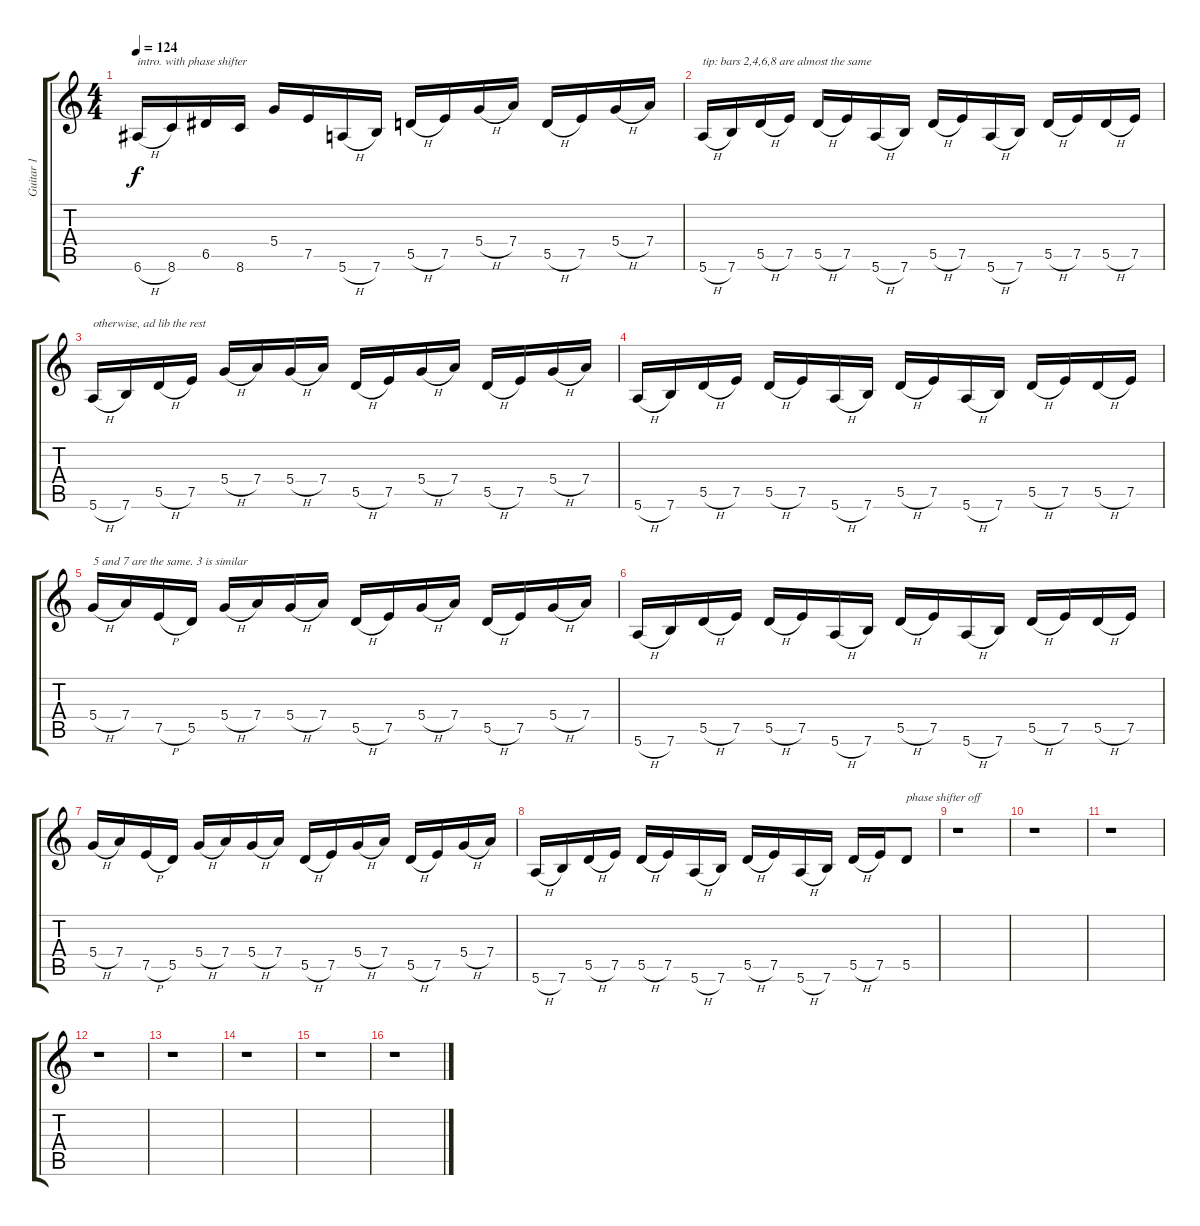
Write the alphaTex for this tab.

\track ("Guitar 1" "Guitar 1") {instrument electricguitarclean}
\staff {score tabs}
\tuning (E4 B3 G3 D3 A2 E2) {hide}
\ts (4 4)
\tempo 124
\clef g2
\ks c
6.6{h}.16{txt "intro. with phase shifter" dy f instrument electricguitarclean} 8.6.16 6.5.16 8.6.16 5.4.16 7.5.16 5.6{h}.16 7.6.16 5.5{h}.16 7.5.16 5.4{h}.16 7.4.16 5.5{h}.16 7.5.16 5.4{h}.16 7.4.16 |
5.6{h}.16{txt "tip: bars 2,4,6,8 are almost the same"} 7.6.16 5.5{h}.16 7.5.16 5.5{h}.16 7.5.16 5.6{h}.16 7.6.16 5.5{h}.16 7.5.16 5.6{h}.16 7.6.16 5.5{h}.16 7.5.16 5.5{h}.16 7.5.16 |
5.6{h}.16{txt "otherwise, ad lib the rest"} 7.6.16 5.5{h}.16 7.5.16 5.4{h}.16 7.4.16 5.4{h}.16 7.4.16 5.5{h}.16 7.5.16 5.4{h}.16 7.4.16 5.5{h}.16 7.5.16 5.4{h}.16 7.4.16 |
5.6{h}.16 7.6.16 5.5{h}.16 7.5.16 5.5{h}.16 7.5.16 5.6{h}.16 7.6.16 5.5{h}.16 7.5.16 5.6{h}.16 7.6.16 5.5{h}.16 7.5.16 5.5{h}.16 7.5.16 |
5.4{h}.16{txt "5 and 7 are the same. 3 is similar"} 7.4.16 7.5{h}.16 5.5.16 5.4{h}.16 7.4.16 5.4{h}.16 7.4.16 5.5{h}.16 7.5.16 5.4{h}.16 7.4.16 5.5{h}.16 7.5.16 5.4{h}.16 7.4.16 |
5.6{h}.16 7.6.16 5.5{h}.16 7.5.16 5.5{h}.16 7.5.16 5.6{h}.16 7.6.16 5.5{h}.16 7.5.16 5.6{h}.16 7.6.16 5.5{h}.16 7.5.16 5.5{h}.16 7.5.16 |
5.4{h}.16 7.4.16 7.5{h}.16 5.5.16 5.4{h}.16 7.4.16 5.4{h}.16 7.4.16 5.5{h}.16 7.5.16 5.4{h}.16 7.4.16 5.5{h}.16 7.5.16 5.4{h}.16 7.4.16 |
5.6{h}.16 7.6.16 5.5{h}.16 7.5.16 5.5{h}.16 7.5.16 5.6{h}.16 7.6.16 5.5{h}.16 7.5.16 5.6{h}.16 7.6.16 5.5{h}.16 7.5.16 5.5.8{txt "phase shifter off"} |
r.1 |
r.1 |
r.1 |
r.1 |
r.1 |
r.1 |
r.1 |
r.1
